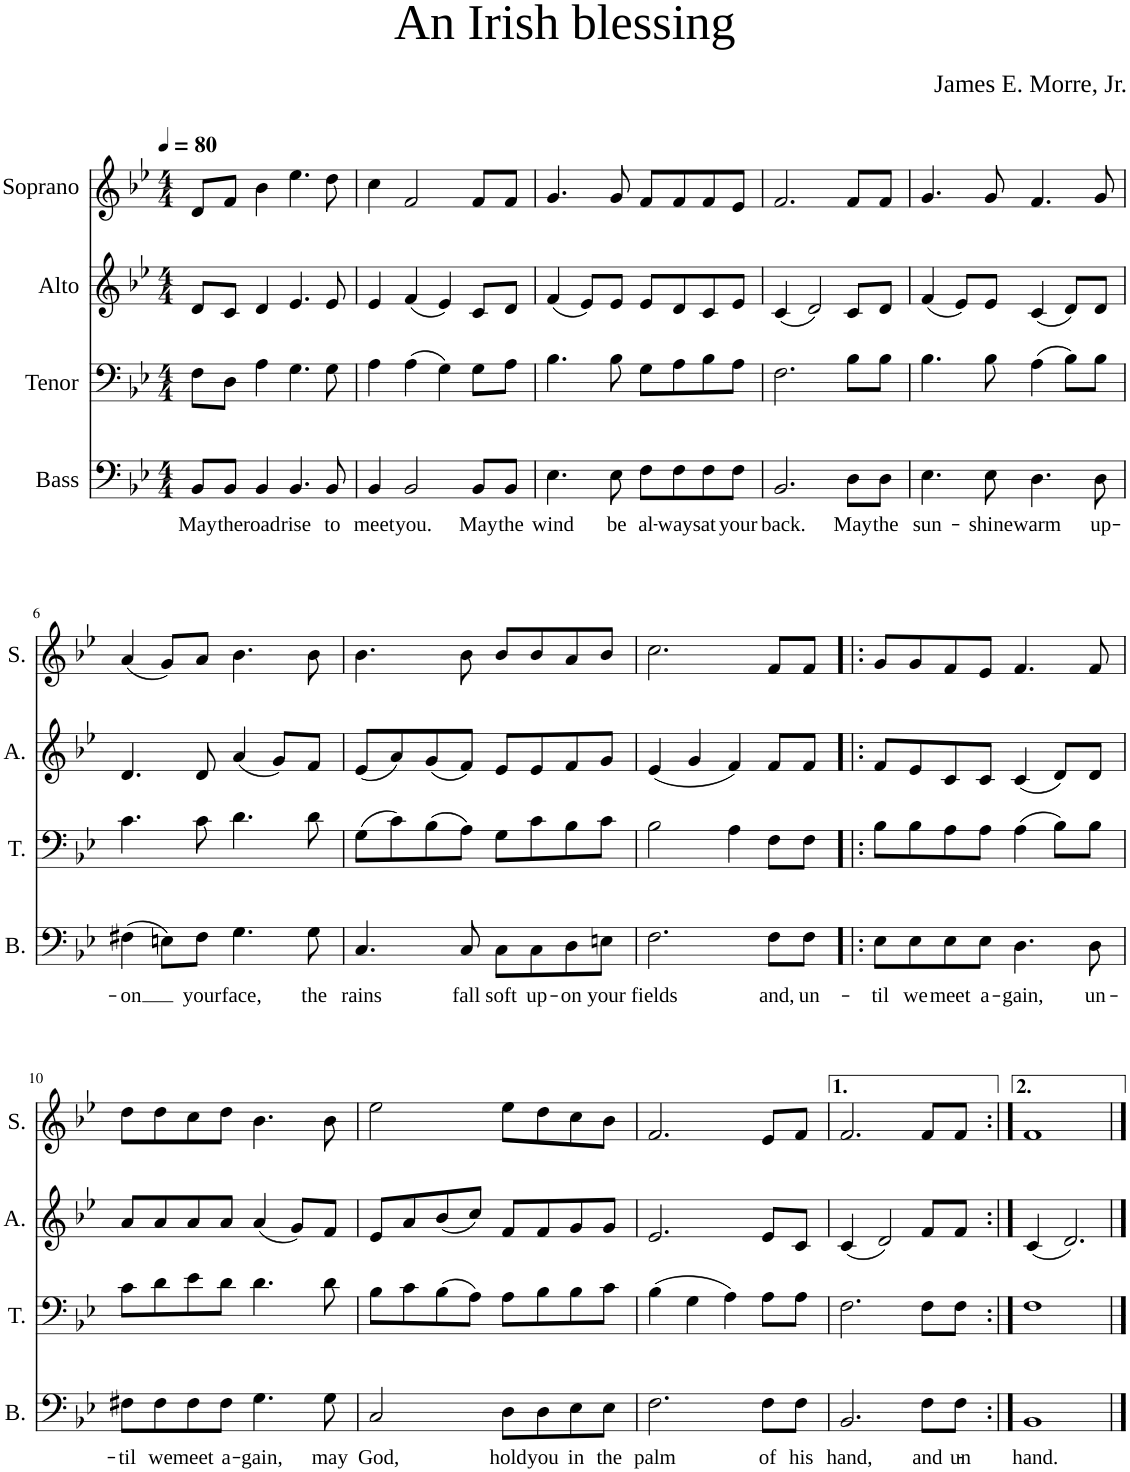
**kern	**text	**kern	**kern	**kern
*part4	*part4	*part3	*part2	*part1
*staff4	*staff4	*staff3	*staff2	*staff1
*I"Bass	*	*I"Tenor	*I"Alto	*I"Soprano
*I'B.	*	*I'T.	*I'A.	*I'S.
*clefF4	*	*clefF4	*clefG2	*clefG2
*k[b-e-]	*	*k[b-e-]	*k[b-e-]	*k[b-e-]
*M4/4	*	*M4/4	*M4/4	*M4/4
*MM80	*	*MM80	*MM80	*MM80
=1	=1	=1	=1	=1
!	!LO:LY:b	!	!	!
8BB-/L	May	8F\L	8d/L	8d/L
!	!LO:LY:b	!	!	!
8BB-/J	the	8D\J	8c/J	8f/J
!	!LO:LY:b	!	!	!
4BB-/	road	4A\	4d/	4b-\
!	!LO:LY:b	!	!	!
4.BB-/	rise	4.G\	4.e-/	4.ee-\
!	!LO:LY:b	!	!	!
8BB-/	to	8G\	8e-/	8dd\
=2	=2	=2	=2	=2
!	!LO:LY:b	!	!	!
4BB-/	meet	4A\	4e-/	4cc\
!	!LO:LY:b	!	!	!
2BB-/	you.	(4A\	(4f/	2f/
.	.	4G\)	4e-/)	.
!	!LO:LY:b	!	!	!
8BB-/L	May	8G\L	8c/L	8f/L
!	!LO:LY:b	!	!	!
8BB-/J	the	8A\J	8d/J	8f/J
=3	=3	=3	=3	=3
!	!LO:LY:b	!	!	!
4.E-\	wind	4.B-\	(4f/	4.g/
.	.	.	8e-/L)	.
!	!LO:LY:b	!	!	!
8E-\	be	8B-\	8e-/J	8g/
!	!LO:LY:b	!	!	!
8F\L	al-	8G\L	8e-/L	8f/L
!	!LO:LY:b	!	!	!
8F\	-ways	8A\	8d/	8f/
!	!LO:LY:b	!	!	!
8F\	at	8B-\	8c/	8f/
!	!LO:LY:b	!	!	!
8F\J	your	8A\J	8e-/J	8e-/J
=4	=4	=4	=4	=4
!	!LO:LY:b	!	!	!
2.BB-/	back.	2.F\	(4c/	2.f/
.	.	.	2d/)	.
!	!LO:LY:b	!	!	!
8D\L	May	8B-\L	8c/L	8f/L
!	!LO:LY:b	!	!	!
8D\J	the	8B-\J	8d/J	8f/J
=5	=5	=5	=5	=5
!	!LO:LY:b	!	!	!
4.E-\	sun-	4.B-\	(4f/	4.g/
.	.	.	8e-/L)	.
!	!LO:LY:b	!	!	!
8E-\	-shine	8B-\	8e-/J	8g/
!	!LO:LY:b	!	!	!
4.D\	warm	(4A\	(4c/	4.f/
.	.	8B-\L)	8d/L)	.
!	!LO:LY:b	!	!	!
8D\	up-	8B-\J	8d/J	8g/
!!LO:LB:g=z
=6	=6	=6	=6	=6
!	!LO:LY:b	!	!	!
(4F#X\	-on	4.c\	4.d/	(4a/
8En\L)	.	.	.	8g/L)
!	!LO:LY:b	!	!	!
8F#\J	your	8c\	8d/	8a/J
!	!LO:LY:b	!	!	!
4.G\	face,	4.d\	(4a/	4.b-\
.	.	.	8g/L)	.
!	!LO:LY:b	!	!	!
8G\	the	8d\	8f/J	8b-\
=7	=7	=7	=7	=7
!	!LO:LY:b	!	!	!
4.C/	rains	(8G\L	(8e-/L	4.b-\
.	.	8c\)	8a/)	.
.	.	(8B-\	(8g/	.
!	!LO:LY:b	!	!	!
8C/	fall	8A\J)	8f/J)	8b-\
!	!LO:LY:b	!	!	!
8C\L	soft	8G\L	8e-/L	8b-/L
!	!LO:LY:b	!	!	!
8C\	up-	8c\	8e-/	8b-/
!	!LO:LY:b	!	!	!
8D\	-on	8B-\	8f/	8a/
!	!LO:LY:b	!	!	!
8En\J	your	8c\J	8g/J	8b-/J
=8	=8	=8	=8	=8
!	!LO:LY:b	!	!	!
2.F\	fields	2B-\	(4e-/	2.cc\
.	.	.	4g/	.
.	.	4A\	4f/)	.
!	!LO:LY:b	!	!	!
8F\L	and,	8F\L	8f/L	8f/L
!	!LO:LY:b	!	!	!
8F\J	un-	8F\J	8f/J	8f/J
=9!|:	=9!|:	=9!|:	=9!|:	=9!|:
!	!LO:LY:b	!	!	!
8E-\L	-til	8B-\L	8f/L	8g/L
!	!LO:LY:b	!	!	!
8E-\	we	8B-\	8e-/	8g/
!	!LO:LY:b	!	!	!
8E-\	meet	8A\	8c/	8f/
!	!LO:LY:b	!	!	!
8E-\J	a-	8A\J	8c/J	8e-/J
!	!LO:LY:b	!	!	!
4.D\	-gain,	(4A\	(4c/	4.f/
.	.	8B-\L)	8d/L)	.
!	!LO:LY:b	!	!	!
8D\	un-	8B-\J	8d/J	8f/
!!LO:LB:g=z
=10	=10	=10	=10	=10
!	!LO:LY:b	!	!	!
8F#X\L	-til	8c\L	8a/L	8dd\L
!	!LO:LY:b	!	!	!
8F#\	we	8d\	8a/	8dd\
!	!LO:LY:b	!	!	!
8F#\	meet	8e-\	8a/	8cc\
!	!LO:LY:b	!	!	!
8F#\J	a-	8d\J	8a/J	8dd\J
!	!LO:LY:b	!	!	!
4.G\	-gain,	4.d\	(4a/	4.b-\
.	.	.	8g/L)	.
!	!LO:LY:b	!	!	!
8G\	may	8d\	8f/J	8b-\
=11	=11	=11	=11	=11
!	!LO:LY:b	!	!	!
2C/	God,	8B-\L	8e-/L	2ee-\
.	.	8c\	8a/	.
.	.	(8B-\	(8b-/	.
.	.	8A\J)	8cc/J)	.
!	!LO:LY:b	!	!	!
8D\L	hold	8A\L	8f/L	8ee-\L
!	!LO:LY:b	!	!	!
8D\	you	8B-\	8f/	8dd\
!	!LO:LY:b	!	!	!
8E-\	in	8B-\	8g/	8cc\
!	!LO:LY:b	!	!	!
8E-\J	the	8c\J	8g/J	8b-\J
=12	=12	=12	=12	=12
!	!LO:LY:b	!	!	!
2.F\	palm	(4B-\	2.e-/	2.f/
.	.	4G\	.	.
.	.	4A\)	.	.
!	!LO:LY:b	!	!	!
8F\L	of	8A\L	8e-/L	8e-/L
!	!LO:LY:b	!	!	!
8F\J	his	8A\J	8c/J	8f/J
=13	=13	=13	=13	=13
!	!LO:LY:b	!	!	!
2.BB-/	hand,	2.F\	(4c/	2.f/
.	.	.	2d/)	.
!	!LO:LY:b	!	!	!
8F\L	and	8F\L	8f/L	8f/L
!	!LO:LY:b	!	!	!
8F\J	un-	8F\J	8f/J	8f/J
=14:|!	=14:|!	=14:|!	=14:|!	=14:|!
!	!LO:LY:b	!	!	!
1BB-	-hand.	1F	(4c/	1f
.	.	.	2.d/)	.
==	==	==	==	==
*-	*-	*-	*-	*-
